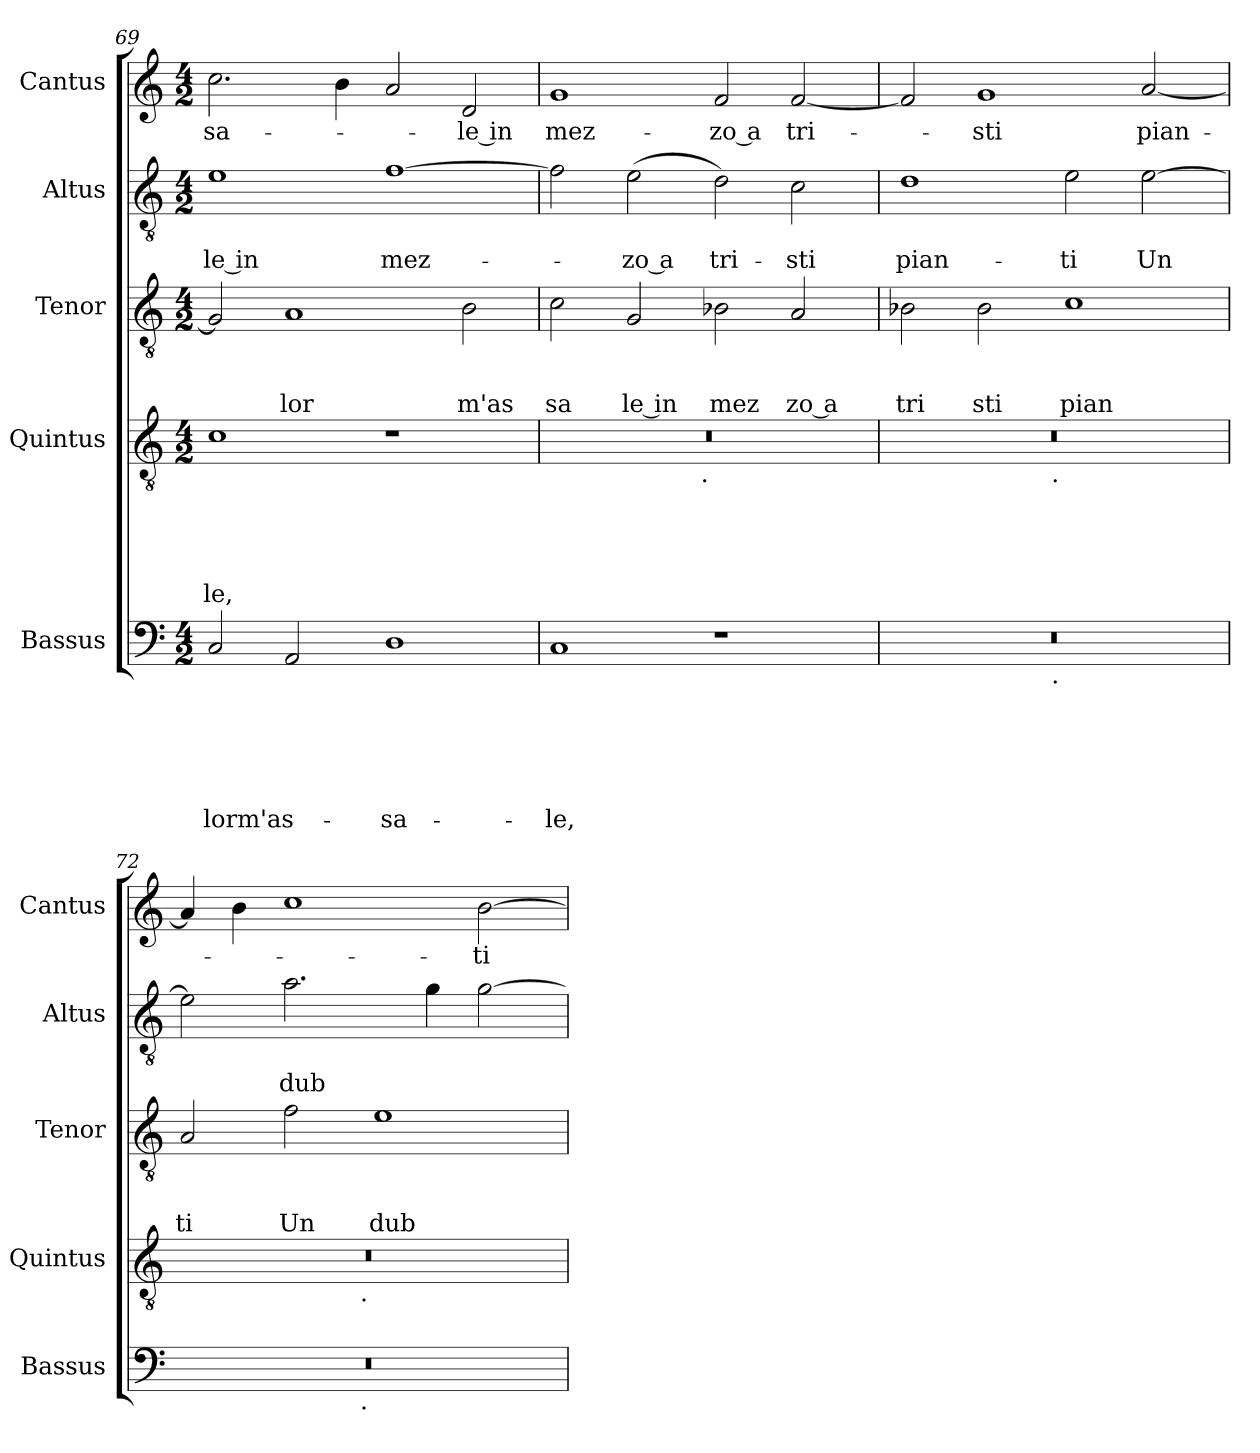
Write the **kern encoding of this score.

**kern	**text	**text	**text	**text	**text	**text	**kern	**text	**text	**text	**text	**text	**kern	**text	**text	**text	**kern	**text	**text	**kern	**text
*part5	*part5	*part5	*part5	*part5	*part5	*part5	*part4	*part4	*part4	*part4	*part4	*part4	*part3	*part3	*part3	*part3	*part2	*part2	*part2	*part1	*part1
*staff5	*staff5	*staff5	*staff5	*staff5	*staff5	*staff5	*staff4	*staff4	*staff4	*staff4	*staff4	*staff4	*staff3	*staff3	*staff3	*staff3	*staff2	*staff2	*staff2	*staff1	*staff1
*I"Bassus	*	*	*	*	*	*	*I"Quintus	*	*	*	*	*	*I"Tenor	*	*	*	*I"Altus	*	*	*I"Cantus	*
*I'Bassus	*	*	*	*	*	*	*I'Quintus	*	*	*	*	*	*I'Tenor	*	*	*	*I'Altus	*	*	*I'Cantus	*
*clefF4	*	*	*	*	*	*	*clefGv2	*	*	*	*	*	*clefGv2	*	*	*	*clefGv2	*	*	*clefG2	*
*k[]	*	*	*	*	*	*	*k[]	*	*	*	*	*	*k[]	*	*	*	*k[]	*	*	*k[]	*
*C:	*	*	*	*	*	*	*C:	*	*	*	*	*	*C:	*	*	*	*C:	*	*	*C:	*
*M4/2	*	*	*	*	*	*	*M4/2	*	*	*	*	*	*M4/2	*	*	*	*M4/2	*	*	*M4/2	*
=69	=69	=69	=69	=69	=69	=69	=69	=69	=69	=69	=69	=69	=69	=69	=69	=69	=69	=69	=69	=69	=69
!	!	!	!	!	!	!LO:LY:b	!	!	!	!	!	!LO:LY:b	!	!	!	!	!	!	!LO:LY:b:rj	!	!LO:LY:b
2C/	.	.	.	.	.	-lorm'as-	1c	.	.	.	.	-le,	2G/]	.	.	.	1e	.	-le in	2.cc\	-sa-
!	!	!	!	!	!	!	!	!	!	!	!	!	!	!	!	!LO:LY:b	!	!	!	!	!
2AA/	.	.	.	.	.	.	.	.	.	.	.	.	1A	.	.	lor	.	.	.	.	.
.	.	.	.	.	.	.	.	.	.	.	.	.	.	.	.	.	.	.	.	4b\	.
!	!	!	!	!	!	!LO:LY:b	!	!	!	!	!	!	!	!	!	!	!	!	!LO:LY:b	!	!
1D	.	.	.	.	.	-sa-	1r	.	.	.	.	.	.	.	.	.	[>1f	.	mez-	2a/	.
!	!	!	!	!	!	!	!	!	!	!	!	!	!	!	!	!LO:LY:b	!	!	!	!	!LO:LY:b:rj
.	.	.	.	.	.	.	.	.	.	.	.	.	2B\	.	.	m'as	.	.	.	2d/	-le in
=70	=70	=70	=70	=70	=70	=70	=70	=70	=70	=70	=70	=70	=70	=70	=70	=70	=70	=70	=70	=70	=70
!	!	!	!	!	!	!LO:LY:b	!	!	!	!	!	!	!	!	!	!LO:LY:b	!	!	!	!	!LO:LY:b
*	*	*	*	*	*	*	*^	*	*	*	*	*	*	*	*	*	*	*	*	*	*
1C	.	.	.	.	.	-le,	0r	2ryy	.	.	.	.	.	2c\	.	.	sa	2f\]	.	.	1g<	mez-
!	!	!	!	!	!	!	!	!	!	!	!	!	!	!	!	!	!LO:LY:b:rj	!	!	!LO:LY:b:rj	!	!
.	.	.	.	.	.	.	.	4...ryy	.	.	.	.	.	2G/	.	.	le in	(<2e\	.	-zo a	.	.
!	!	!	!	!	!	!	!	!LO:TX:b:t=.	!	!	!	!	!	!	!	!	!	!	!	!	!	!
.	.	.	.	.	.	.	.	1ryy	.	.	.	.	.	.	.	.	.	.	.	.	.	.
!	!	!	!	!	!	!	!	!	!	!	!	!	!	!	!	!	!LO:LY:b	!	!	!LO:LY:b	!	!LO:LY:b:rj
1r	.	.	.	.	.	.	.	.	.	.	.	.	.	2B-X\	.	.	mez	2d\)	.	tri-	2f/	-zo a
!	!	!	!	!	!	!	!	!	!	!	!	!	!	!	!	!	!LO:LY:b:rj	!	!	!LO:LY:b	!	!LO:LY:b
.	.	.	.	.	.	.	.	.	.	.	.	.	.	2A/	.	.	zo a	2c\	.	-sti	[<2f/	tri-
.	.	.	.	.	.	.	.	32ryy	.	.	.	.	.	.	.	.	.	.	.	.	.	.
=71	=71	=71	=71	=71	=71	=71	=71	=71	=71	=71	=71	=71	=71	=71	=71	=71	=71	=71	=71	=71	=71	=71
!	!	!	!	!	!	!	!	!	!	!	!	!	!	!	!	!	!LO:LY:b	!	!	!LO:LY:b	!	!
*^	*	*	*	*	*	*	*	*	*	*	*	*	*	*	*	*	*	*	*	*	*	*
0r	2ryy	.	.	.	.	.	.	0r	2ryy	.	.	.	.	.	2B-X\	.	.	tri	1d	.	pian-	2f/]	.
!	!	!	!	!	!	!	!	!	!	!	!	!	!	!	!	!	!	!LO:LY:b	!	!	!	!	!LO:LY:b
.	4...ryy	.	.	.	.	.	.	.	4...ryy	.	.	.	.	.	2B-\	.	.	sti	.	.	.	1g	-sti
!	!	!	!	!	!	!	!	!	!LO:TX:b:t=.	!	!	!	!	!	!	!	!	!	!	!	!	!	!
!	!LO:TX:b:t=.	!	!	!	!	!	!	!	!	!	!	!	!	!	!	!	!	!	!	!	!	!	!
.	1ryy	.	.	.	.	.	.	.	1ryy	.	.	.	.	.	.	.	.	.	.	.	.	.	.
!	!	!	!	!	!	!	!	!	!	!	!	!	!	!	!	!	!	!LO:LY:b	!	!	!LO:LY:b	!	!
.	.	.	.	.	.	.	.	.	.	.	.	.	.	.	1c	.	.	pian	2e\	.	-ti	.	.
!	!	!	!	!	!	!	!	!	!	!	!	!	!	!	!	!	!	!	!	!	!LO:LY:b	!	!LO:LY:b
.	.	.	.	.	.	.	.	.	.	.	.	.	.	.	.	.	.	.	[<2e\	.	Un	[<2a/	pian-
.	32ryy	.	.	.	.	.	.	.	32ryy	.	.	.	.	.	.	.	.	.	.	.	.	.	.
!!LO:LB:g=z
=72	=72	=72	=72	=72	=72	=72	=72	=72	=72	=72	=72	=72	=72	=72	=72	=72	=72	=72	=72	=72	=72	=72	=72
!	!	!	!	!	!	!	!	!	!	!	!	!	!	!	!	!	!	!LO:LY:b	!	!	!	!	!
0r	2ryy	.	.	.	.	.	.	0r	2ryy	.	.	.	.	.	2A/	.	.	ti	2e\]	.	.	4a/]	.
.	.	.	.	.	.	.	.	.	.	.	.	.	.	.	.	.	.	.	.	.	.	4b\	.
!	!	!	!	!	!	!	!	!	!	!	!	!	!	!	!	!	!	!LO:LY:b	!	!	!LO:LY:b	!	!
.	4...ryy	.	.	.	.	.	.	.	4...ryy	.	.	.	.	.	2f\	.	.	Un	2.a\	.	dub	1cc	.
!	!	!	!	!	!	!	!	!	!LO:TX:b:t=.	!	!	!	!	!	!	!	!	!	!	!	!	!	!
!	!LO:TX:b:t=.	!	!	!	!	!	!	!	!	!	!	!	!	!	!	!	!	!	!	!	!	!	!
.	1ryy	.	.	.	.	.	.	.	1ryy	.	.	.	.	.	.	.	.	.	.	.	.	.	.
!	!	!	!	!	!	!	!	!	!	!	!	!	!	!	!	!	!	!LO:LY:b	!	!	!	!	!
.	.	.	.	.	.	.	.	.	.	.	.	.	.	.	1e	.	.	dub	.	.	.	.	.
.	.	.	.	.	.	.	.	.	.	.	.	.	.	.	.	.	.	.	4g\	.	.	.	.
!	!	!	!	!	!	!	!	!	!	!	!	!	!	!	!	!	!	!	!	!	!	!	!LO:LY:b
.	.	.	.	.	.	.	.	.	.	.	.	.	.	.	.	.	.	.	[>2g\	.	.	[>2b\	-ti
.	32ryy	.	.	.	.	.	.	.	32ryy	.	.	.	.	.	.	.	.	.	.	.	.	.	.
*v	*v	*	*	*	*	*	*	*	*	*	*	*	*	*	*	*	*	*	*	*	*	*	*
*	*	*	*	*	*	*	*v	*v	*	*	*	*	*	*	*	*	*	*	*	*	*	*
=	=	=	=	=	=	=	=	=	=	=	=	=	=	=	=	=	=	=	=	=	=
*-	*-	*-	*-	*-	*-	*-	*-	*-	*-	*-	*-	*-	*-	*-	*-	*-	*-	*-	*-	*-	*-
